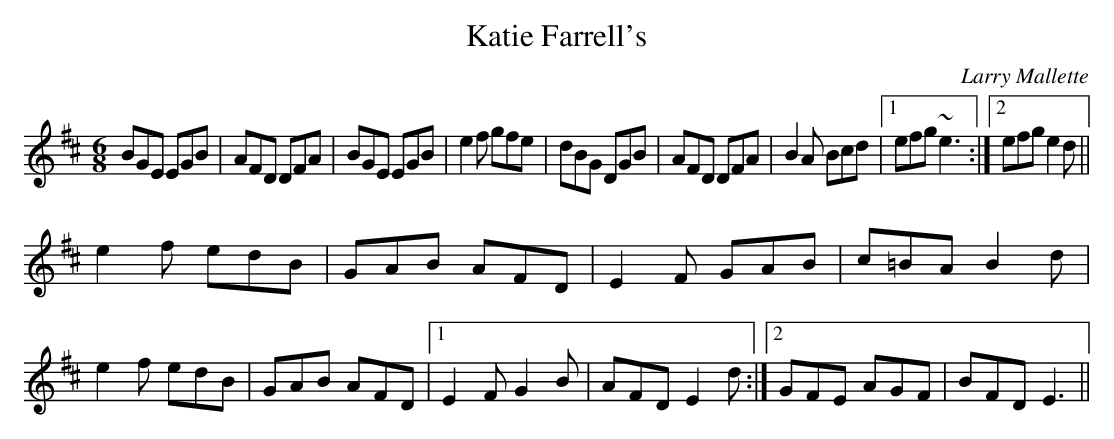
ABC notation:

X:1
T:Katie Farrell's
C:Larry Mallette
E:8
M:6/8
K:D
BGE EGB|AFD DFA|BGE EGB|e2f gfe|\
dBG DGB|AFD DFA|B2A Bcd|[1 efg ~e3:|[2 efg e2d||
e2f edB|GAB AFD|E2F GAB|c=BA B2d|\
e2f edB|GAB AFD|[1 E2F G2B|AFD E2d:|[2 GFE AGF|BFD E3||
